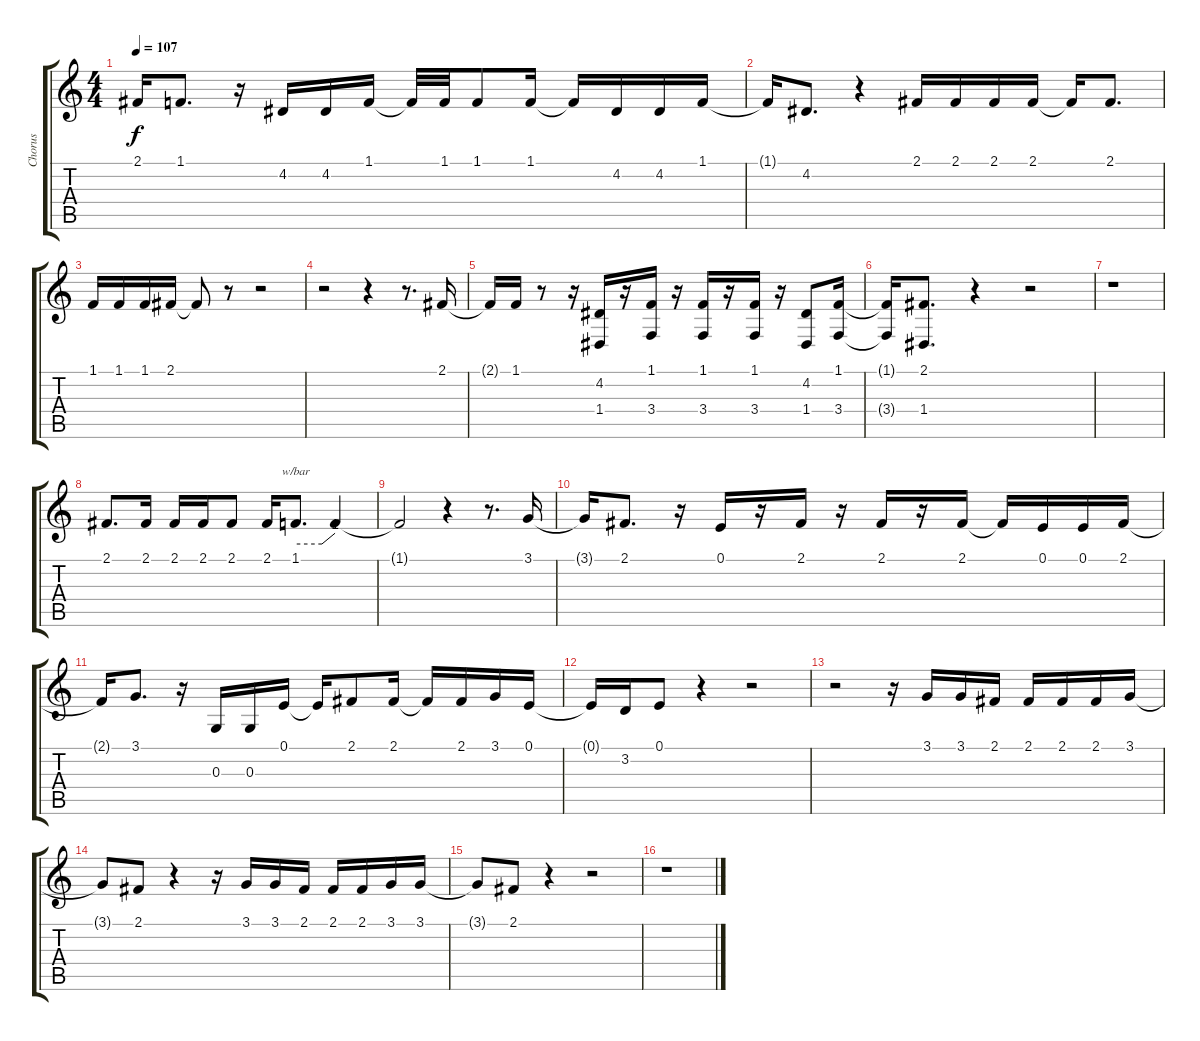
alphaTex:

\track ("Chorus" "Chorus") {instrument lead1square}
\staff {score tabs}
\tuning (E4 B3 G3 D3 A2 E2) {hide}
\ts (4 4)
\tempo 107
\clef g2
\ks c
2.1{t}.16{dy f} 1.1.8{d} r.16 4.2.16 4.2.16 1.1.16 1.1{t}.32 1.1.32 1.1.8 1.1.16 1.1{t}.16 4.2.16 4.2.16 1.1.16 |
1.1{t}.16 4.2.8{d} r.4 2.1.16 2.1.16 2.1.16 2.1.16 2.1{t}.16 2.1.8{d} |
1.1.16 1.1.16 1.1.16 2.1.16 2.1{t}.8 r.8 r.2 |
r.2 r.4 r.8{d} 2.1.16 |
2.1{t}.16 1.1.16 r.8 r.16 (4.2 1.4).16 r.16 (1.1 3.4).16 r.16 (1.1 3.4).16 r.16 (1.1 3.4).16 r.16 (4.2 1.4).8 (1.1 3.4).16 |
(1.1{t} 3.4{t}).16 (2.1 1.4).8{d} r.4 r.2 |
r.1 |
2.1.8{d} 2.1.16 2.1.16 2.1.16 2.1.8 2.1.16 1.1.8{d tbe (custom default 0 0 40 0 60 4)} 1.1{t}.4 |
1.1{t}.2 r.4 r.8{d} 3.1.16 |
3.1{t}.16 2.1.8{d} r.16 0.1.16 r.16 2.1.16 r.16 2.1.16 r.16 2.1.16 2.1{t}.16 0.1.16 0.1.16 2.1.16 |
2.1{t}.16 3.1.8{d} r.16 0.3.16 0.3.16 0.1.16 0.1{t}.16 2.1.8 2.1.16 2.1{t}.16 2.1.16 3.1.16 0.1.16 |
0.1{t}.16 3.2.16 0.1.8 r.4 r.2 |
r.2 r.16 3.1.16 3.1.16 2.1.16 2.1.16 2.1.16 2.1.16 3.1.16 |
3.1{t}.8 2.1.8 r.4 r.16 3.1.16 3.1.16 2.1.16 2.1.16 2.1.16 3.1.16 3.1.16 |
3.1{t}.8 2.1.8 r.4 r.2 |
r.1
